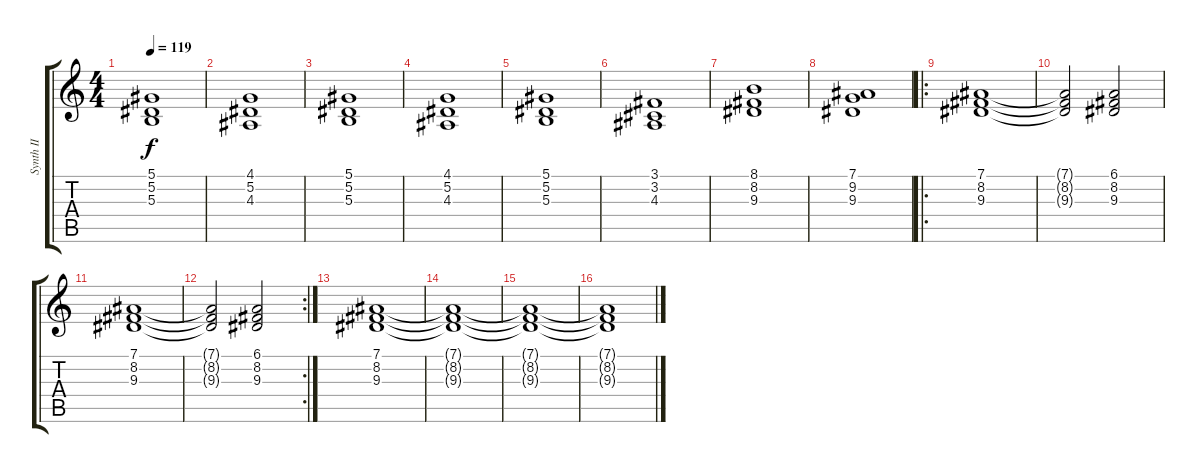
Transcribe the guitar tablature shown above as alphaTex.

\track ("Synth II" "Synth II") {instrument synthstrings1}
\staff {score tabs}
\tuning (Eb4 Bb3 Gb3 Db3 Ab2 Eb2) {hide}
\ts (4 4)
\tempo 119
\clef g2
\ks c
(5.1 5.2 5.3).1{dy f} |
(4.1 5.2 4.3).1 |
(5.1 5.2 5.3).1 |
(4.1 5.2 4.3).1 |
(5.1 5.2 5.3).1 |
(3.1 3.2 4.3).1 |
(8.1 8.2 9.3).1 |
(7.1 9.2 9.3).1 |
\ro
(7.1 8.2 9.3).1 |
(7.1{t} 8.2{t} 9.3{t}).2 (6.1 8.2 9.3).2 |
(7.1 8.2 9.3).1 |
\rc 2
(7.1{t} 8.2{t} 9.3{t}).2 (6.1 8.2 9.3).2 |
(7.1 8.2 9.3).1 |
(7.1{t} 8.2{t} 9.3{t}).1 |
(7.1{t} 8.2{t} 9.3{t}).1 |
(7.1{t} 8.2{t} 9.3{t}).1
